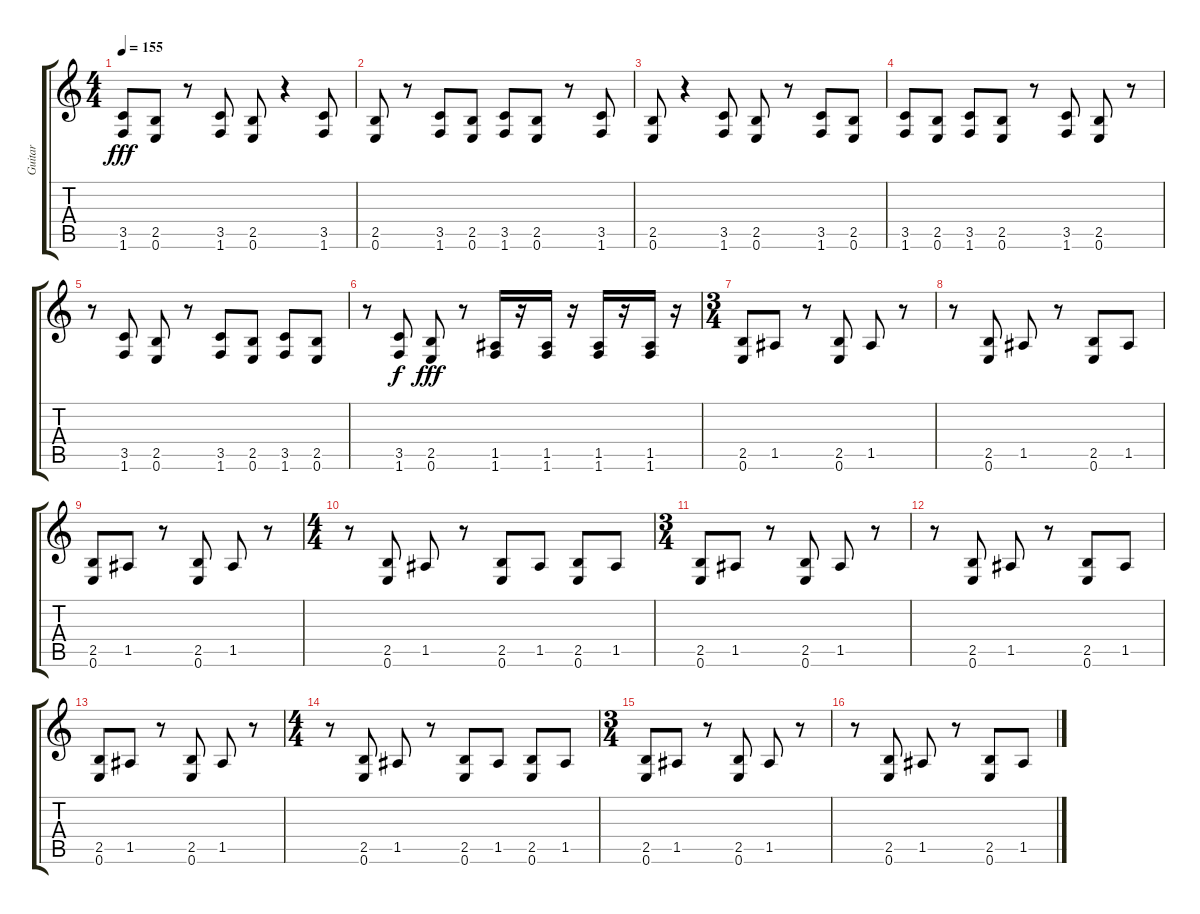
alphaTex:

\track ("Guitar" "Guitar") {instrument distortionguitar}
\staff {score tabs}
\tuning (E4 B3 G3 D3 A2 E2) {hide}
\ts (4 4)
\tempo 155
\clef g2
\ks c
(3.5 1.6).8{dy fff} (2.5 0.6).8 r.8 (3.5 1.6).8 (2.5 0.6).8 r.4 (3.5 1.6).8 |
(2.5 0.6).8 r.8 (3.5 1.6).8 (2.5 0.6).8 (3.5 1.6).8 (2.5 0.6).8 r.8 (3.5 1.6).8 |
(2.5 0.6).8 r.4 (3.5 1.6).8 (2.5 0.6).8 r.8 (3.5 1.6).8 (2.5 0.6).8 |
(3.5 1.6).8 (2.5 0.6).8 (3.5 1.6).8 (2.5 0.6).8 r.8 (3.5 1.6).8 (2.5 0.6).8 r.8 |
r.8 (3.5 1.6).8 (2.5 0.6).8 r.8 (3.5 1.6).8 (2.5 0.6).8 (3.5 1.6).8 (2.5 0.6).8 |
r.8 (3.5 1.6).8{dy f} (2.5 0.6).8{dy fff} r.8 (1.5 1.6).16 r.16 (1.5 1.6).16 r.16 (1.5 1.6).16 r.16 (1.5 1.6).16 r.16 |
\ts (3 4)
(2.5 0.6).8 1.5.8 r.8 (2.5 0.6).8 1.5.8 r.8 |
r.8 (2.5 0.6).8 1.5.8 r.8 (2.5 0.6).8 1.5.8 |
(2.5 0.6).8 1.5.8 r.8 (2.5 0.6).8 1.5.8 r.8 |
\ts (4 4)
r.8 (2.5 0.6).8 1.5.8 r.8 (2.5 0.6).8 1.5.8 (2.5 0.6).8 1.5.8 |
\ts (3 4)
(2.5 0.6).8 1.5.8 r.8 (2.5 0.6).8 1.5.8 r.8 |
r.8 (2.5 0.6).8 1.5.8 r.8 (2.5 0.6).8 1.5.8 |
(2.5 0.6).8 1.5.8 r.8 (2.5 0.6).8 1.5.8 r.8 |
\ts (4 4)
r.8 (2.5 0.6).8 1.5.8 r.8 (2.5 0.6).8 1.5.8 (2.5 0.6).8 1.5.8 |
\ts (3 4)
(2.5 0.6).8 1.5.8 r.8 (2.5 0.6).8 1.5.8 r.8 |
r.8 (2.5 0.6).8 1.5.8 r.8 (2.5 0.6).8 1.5.8
